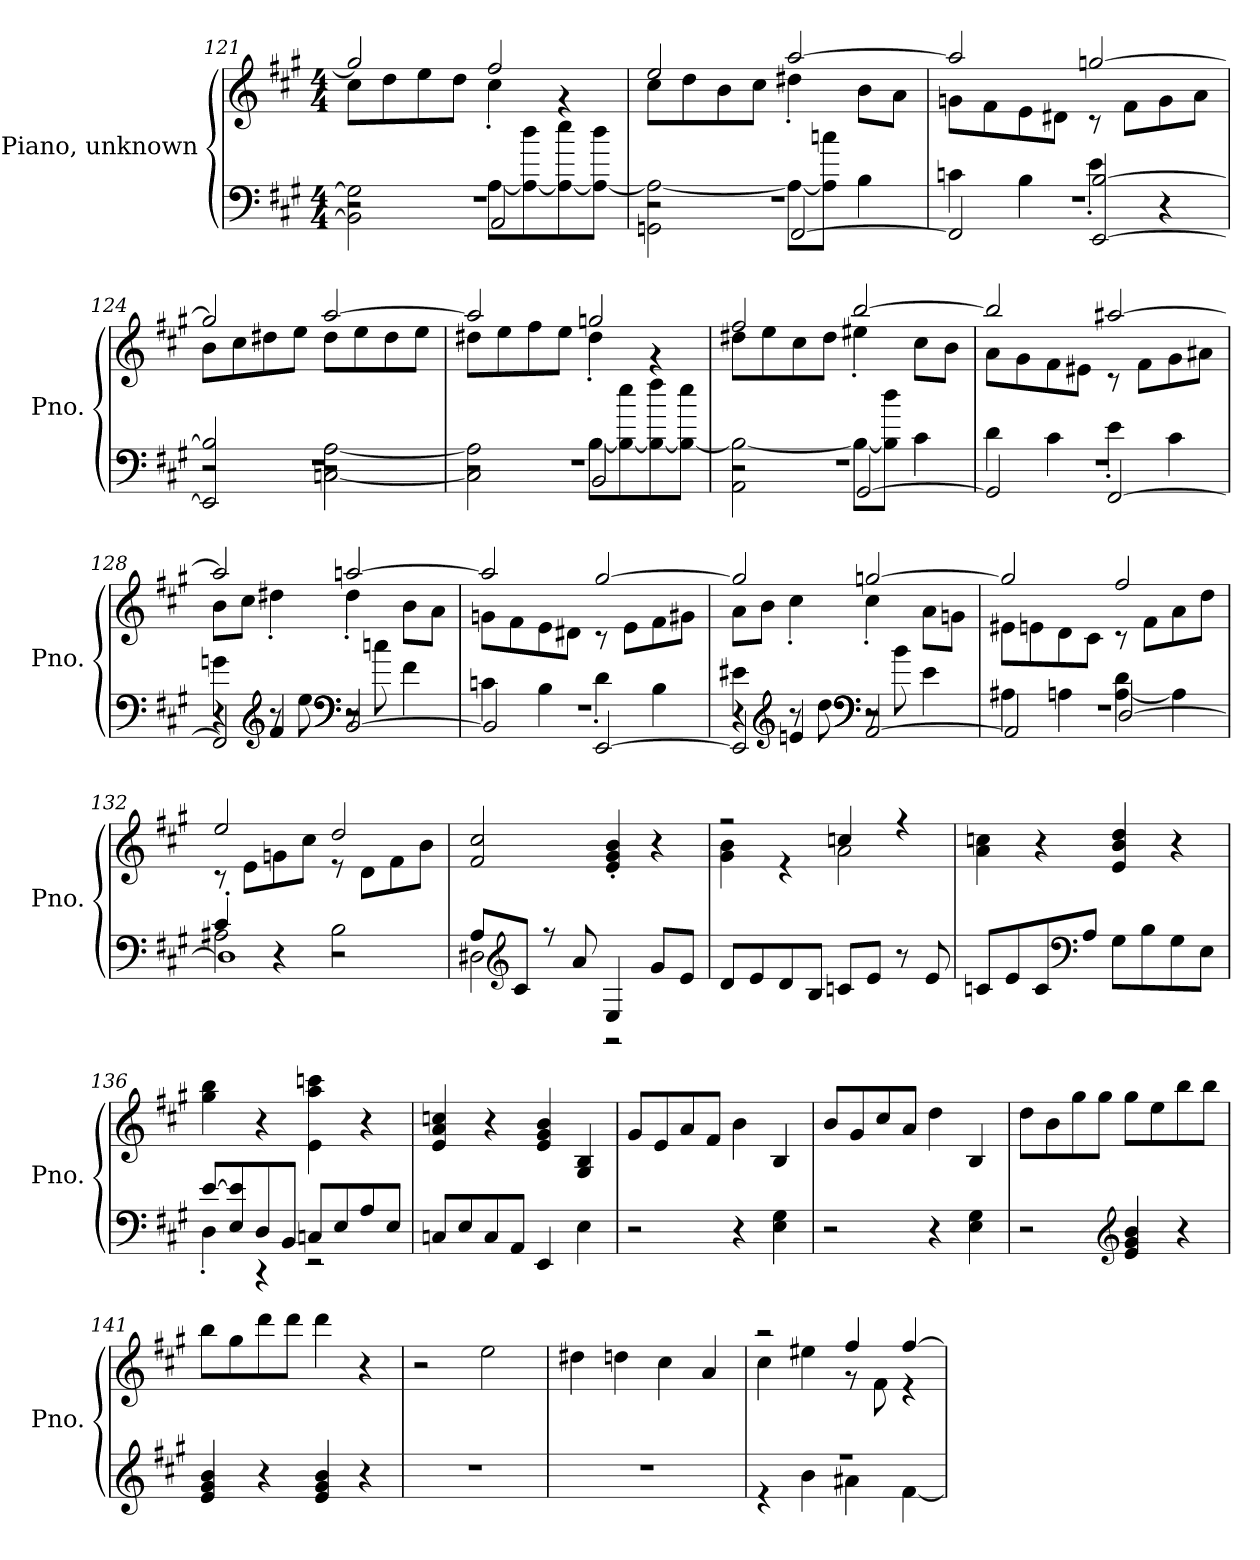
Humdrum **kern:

**kern	**kern
*part1	*part1
*staff2	*staff1
*I"Piano, unknown	*
*I'Pno.	*
*clefF4	*clefG2
*k[f#c#g#]	*k[f#c#g#]
*M4/4	*M4/4
=121	=121
*^	*^
*	*^	*	*
1r	2BB\] 2G\]	2r	2gg/]	8cc#\L
.	.	.	.	8dd\
.	.	.	.	8ee\
.	.	.	.	8dd\J
.	[8A\L	2AA/	2ff#/	4cc#'\
.	8A\_ 8dd\	.	.	.
.	8A\_ 8ee\	.	.	4r
.	8A\_ 8dd\J	.	.	.
=122	=122	=122	=122	=122
1r	2GGn\ 2A\_	2r	2ee/	8cc#\L
.	.	.	.	8dd\
.	.	.	.	8b\
.	.	.	.	8cc#\J
.	8A\L_	[2FF#/	[2aa/	4dd#X'\
.	8A\] 8ccn\J	.	.	.
.	4B\	.	.	8b\L
.	.	.	.	8a\J
!!LO:PB:g=z	!!
=123	=123	=123	=123	=123
1r	4cn\	2FF#/]	2aa/]	8gn\L
.	.	.	.	8f#\
.	4B\	.	.	8e\
.	.	.	.	8d#X\J
.	4e'\	[2EE/ [2B/	[2ggn/	8r
.	.	.	.	8f#\L
.	4r	.	.	8g\
.	.	.	.	8a\J
=124	=124	=124	=124	=124
1r	2r	2EE/] 2B/]	2gg/]	8b\L
.	.	.	.	8cc#\
.	.	.	.	8dd#X\
.	.	.	.	8ee\J
.	[2Cn\ [2A\	2r	[2aa/	8dd#\L
.	.	.	.	8ee\
.	.	.	.	8dd#\
.	.	.	.	8ee\J
=125	=125	=125	=125	=125
1r	2C\] 2A\]	2r	2aa/]	8dd#X\L
.	.	.	.	8ee\
.	.	.	.	8ff#\
.	.	.	.	8ee\J
.	[8B\L	2BB/	2ggn/	4dd#'\
.	8B\_ 8ee\	.	.	.
.	8B\_ 8ff#\	.	.	4r
.	8B\_ 8ee\J	.	.	.
=126	=126	=126	=126	=126
1r	2AA\ 2B\_	2r	2ff#/	8dd#X\L
.	.	.	.	8ee\
.	.	.	.	8cc#\
.	.	.	.	8dd#\J
.	8B\L_	[2GG#/	[2bb/	4ee#X'\
.	8B\] 8dd\J	.	.	.
.	4c#\	.	.	8cc#\L
.	.	.	.	8b\J
!!LO:LB:g=z	!!
=127	=127	=127	=127	=127
1r	4d\	2GG#/]	2bb/]	8a\L
.	.	.	.	8g#\
.	4c#\	.	.	8f#\
.	.	.	.	8e#X\J
.	4e'\	[2FF#/	[2aa#X/	8r
.	.	.	.	8f#\L
.	4c#\	.	.	8g#\
.	.	.	.	8a#X\J
=128	=128	=128	=128	=128
4r	4gn\	2FF#/]	2aa#/]	8b\L
.	.	.	.	8cc#\J
*clefG2	*	*	*	*
4f#/	8r	.	.	4dd#X'\
.	8ee\	.	.	.
*clefF4	*	*	*	*
2r	8r	[2BB/	[2aan/	4dd#'\
.	8ccn\	.	.	.
.	4f#\	.	.	8b\L
.	.	.	.	8a\J
=129	=129	=129	=129	=129
1r	4cn\	2BB/]	2aa/]	8gn\L
.	.	.	.	8f#\
.	4B\	.	.	8e\
.	.	.	.	8d#X\J
.	4d'\	[2EE/	[2gg#/	8r
.	.	.	.	8e\L
.	4B\	.	.	8f#\
.	.	.	.	8g#X\J
!!LO:LB:g=z	!!
=130	=130	=130	=130	=130
4r	4e#X\	2EE/]	2gg#/]	8a\L
.	.	.	.	8b\J
*clefG2	*	*	*	*
4en/	8r	.	.	4cc#'\
.	8dd\	.	.	.
*clefF4	*	*	*	*
2r	8r	[2AA/	[2ggn/	4cc#'\
.	8b\	.	.	.
.	4e\	.	.	8a\L
.	.	.	.	8gn\J
=131	=131	=131	=131	=131
1r	4A#X\	2AA/]	2gg/]	8e#X\L
.	.	.	.	8en\
.	4An\	.	.	8d\
.	.	.	.	8c#\J
.	[4A\ 4d\	[2D/	2ff#/	8r
.	.	.	.	8f#\L
.	4A\]	.	.	8a\
.	.	.	.	8dd\J
=132	=132	=132	=132	=132
4c#'/	2A#X\	1D]	2ee/	8r
.	.	.	.	8e\L
4r	.	.	.	8gn\
.	.	.	.	8cc#\J
2r	2B\	.	2dd/	8r
.	.	.	.	8d\L
.	.	.	.	8f#\
.	.	.	.	8b\J
*	*v	*v	*	*
*	*	*v	*v
=133	=133	=133
8A/L	2D#X\	2f#/ 2cc#/
*clefG2	*	*
8c#/J	.	.
8r	.	.
8a/	.	.
4E/	2r	4e/' 4g#/' 4b/'
8g#/L	.	4r
8e/J	.	.
*v	*v	*
!!LO:LB:g=z
=134	=134
*	*^
8d/L	2r	4g#\ 4b\
8e/	.	.
8d/	.	4r
8B/J	.	.
8cn/L	4ccn/	2a\
8e/J	.	.
8r	4r	.
8e/	.	.
*	*v	*v
=135	=135
8cn/L	4a\ 4ccn\
8e/	.
8c/	4r
*clefF4	*
8A/J	.
8G#\L	4e/ 4b/ 4dd/
8B\	.
8G#\	4r
8E\J	.
=136	=136
*^	*
[8e/L	4D'\	4gg#\ 4bb\
8E/ 8e/]	.	.
8D/	4r	4r
8BB/J	.	.
8Cn/L	2r	4e\ 4aa\ 4cccn\
8E/	.	.
8A/	.	4r
8E/J	.	.
*v	*v	*
=137	=137
8Cn/L	4e/ 4a/ 4ccn/
8E/	.
8C/	4r
8AA/J	.
4EE/	4e/ 4g#/ 4b/
4E\	4G#/ 4B/
=138	=138
2r	8g#/L
.	8e/
.	8a/
.	8f#/J
4r	4b\
4E\ 4G#\	4B/
!!LO:LB:g=z
=139	=139
2r	8b/L
.	8g#/
.	8cc#/
.	8a/J
4r	4dd\
4E\ 4G#\	4B/
=140	=140
2r	8dd\L
.	8b\
.	8gg#\
.	8gg#\J
*clefG2	*
4e/ 4g#/ 4b/	8gg#\L
.	8ee\
4r	8bb\
.	8bb\J
=141	=141
4e/ 4g#/ 4b/	8bb\L
.	8gg#\
4r	8ddd\
.	8ddd\J
4e/ 4g#/ 4b/	4ddd\
4r	4r
=142	=142
1r	2r
.	2ee\
=143	=143
1r	4dd#X\
.	4ddn\
.	4cc#\
.	4a/
=144	=144
*^	*^
1r	4r	2r	4cc#\
.	4b\	.	4ee#X\
.	4a#X\	4ff#/	8r
.	.	.	8f#\
.	[4f#\	[4ff#/	4r
*v	*v	*	*
*	*v	*v
=	=
*-	*-
